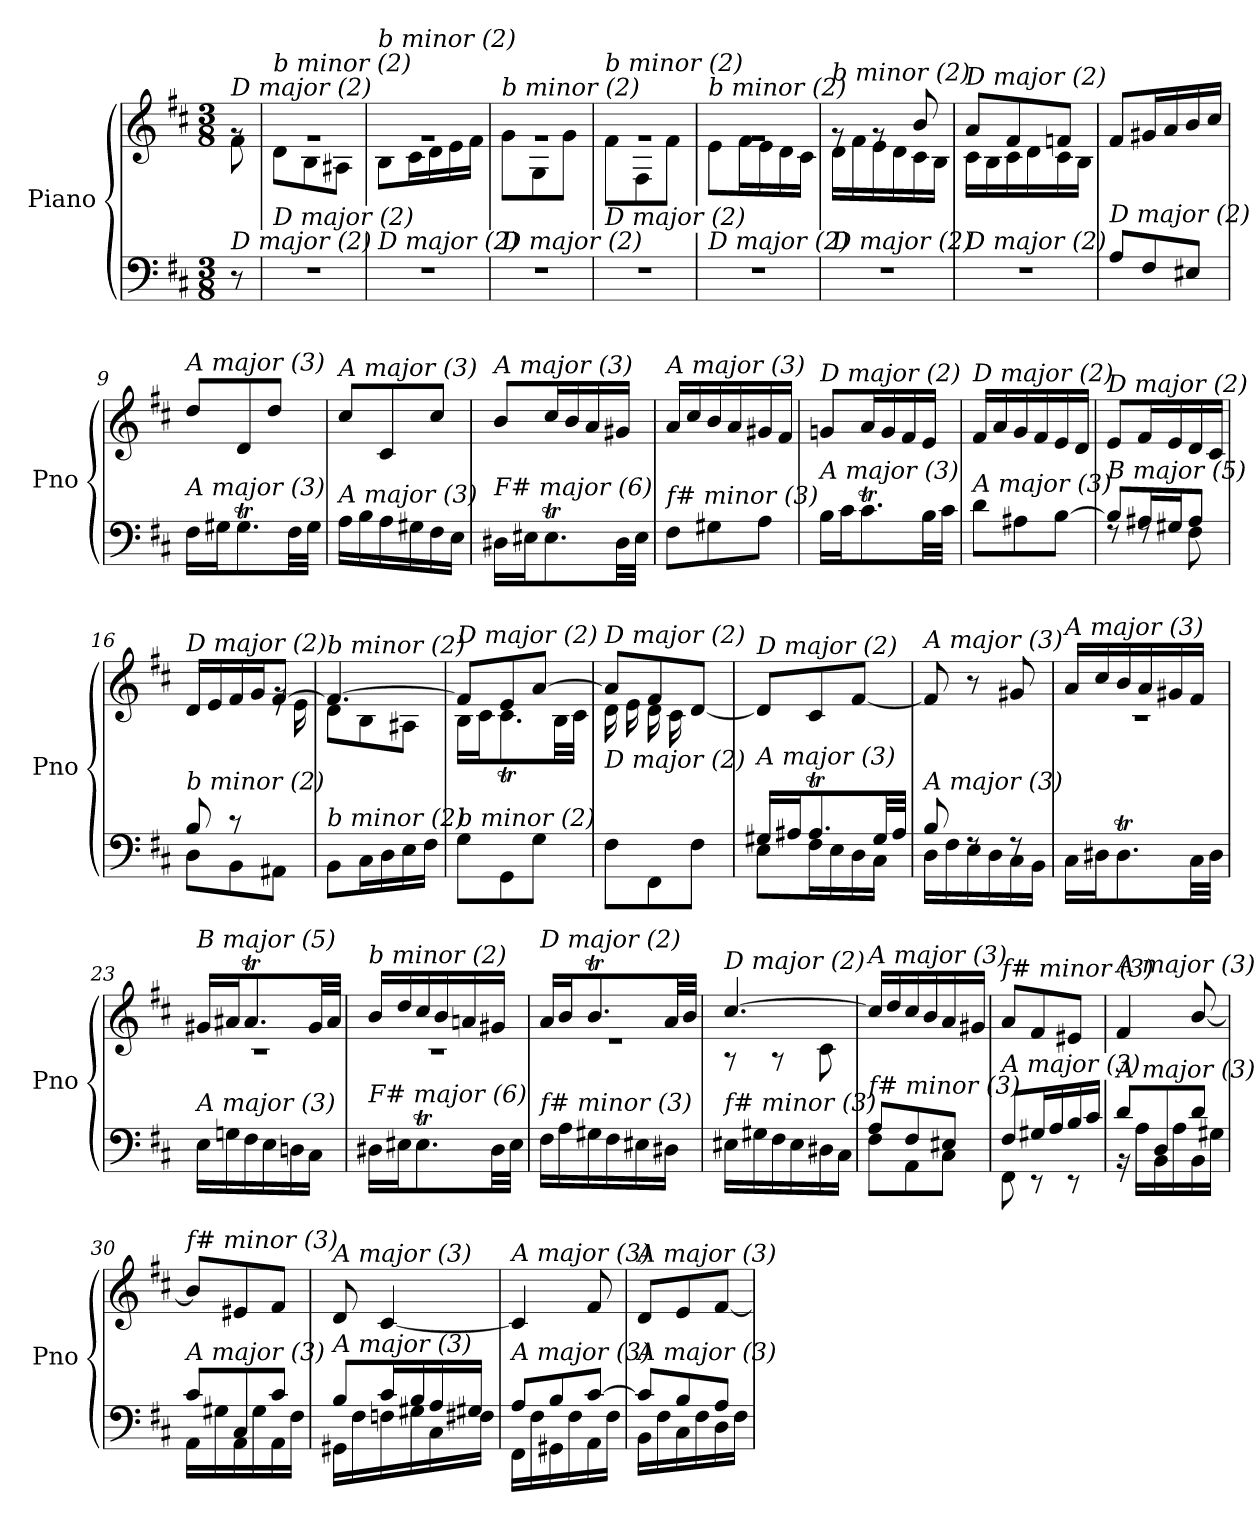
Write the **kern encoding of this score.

**kern	**kern
*part1	*part1
*staff2	*staff1
*I"Piano	*
*I'Pno	*
*clefF4	*clefG2
*k[f#c#]	*k[f#c#]
*M3/8	*M3/8
=	=
*	*^
!	!LO:TX:i:t=D major (2)	!
!LO:TX:i:t=D major (2)	!	!
8r	8rg	8f#\
=1	=1	=1
!	!LO:TX:i:t=b minor (2)	!
!LO:TX:i:t=D major (2)	!	!
4.r	4.rg	8d\L
.	.	8B\
.	.	8A#X\J
=2	=2	=2
!	!LO:TX:i:t=b minor (2)	!
!LO:TX:i:t=D major (2)	!	!
4.r	4.rg	8B\L
.	.	16c#\L
.	.	16d\
.	.	16e\
.	.	16f#\JJ
=3	=3	=3
!	!LO:TX:i:t=b minor (2)	!
!LO:TX:i:t=D major (2)	!	!
4.r	4.rg	8g\L
.	.	8G\
.	.	8g\J
=4	=4	=4
!	!LO:TX:i:t=b minor (2)	!
!LO:TX:i:t=D major (2)	!	!
4.r	4.rg	8f#\L
.	.	8F#\
.	.	8f#\J
=5	=5	=5
!	!LO:TX:i:t=b minor (2)	!
!LO:TX:i:t=D major (2)	!	!
4.r	4.rg	8e\L
.	.	16f#\L
.	.	16e\
.	.	16d\
.	.	16c#\JJ
=6	=6	=6
!	!LO:TX:i:t=b minor (2)	!
!LO:TX:i:t=D major (2)	!	!
4.r	8rg	16d\LL
.	.	16f#\
.	8rg	16e\
.	.	16d\
.	8b/	16c#\
.	.	16B\JJ
!!LO:LB:g=z	!!
=7	=7	=7
!	!LO:TX:i:t=D major (2)	!
!LO:TX:i:t=D major (2)	!	!
4.r	8a/L	16c#\LL
.	.	16B\
.	8f#/	16c#\
.	.	16d\
.	8fni/J	16c#\
.	.	16B\JJ
=8	=8	=8
!	!LO:TX:i:t=A major (3)	!
!LO:TX:i:t=D major (2)	!	!
*	*v	*v
8A/L	8f#/L
8F#/	16g#X/L
.	16a/
8E#Xj/J	16b/
.	16cc#/JJ
=9	=9
!	!LO:TX:i:t=A major (3)
!LO:TX:i:t=A major (3)	!
16F#\LL	8dd/L
16G#X\J	.
8.G#t\	8d/
.	8dd/J
32F#\LL	.
32G#\JJJ	.
=10	=10
!	!LO:TX:i:t=A major (3)
!LO:TX:i:t=A major (3)	!
16A\LL	8cc#/L
16B\	.
16A\	8c#/
16G#X\	.
16F#\	8cc#/J
16E\JJ	.
=11	=11
!	!LO:TX:i:t=A major (3)
!LO:TX:i:t=F# major (6)	!
16D#X\LL	8b/L
16E#X\J	.
8.E#t\	16cc#/L
.	16b/
.	16a/
32D#\LL	16g#X/JJ
32E#\JJJ	.
=12	=12
!	!LO:TX:i:t=A major (3)
!LO:TX:i:t=f# minor (3)	!
8F#\L	16a/LL
.	16cc#/
8G#X\	16b/
.	16a/
8A\J	16g#X/
.	16f#/JJ
!!LO:LB:g=z
=13	=13
!	!LO:TX:i:t=D major (2)
!LO:TX:i:t=A major (3)	!
16B\LL	8gn/L
16c#\J	.
8.c#t\	16a/L
.	16g/
.	16f#/
32B\LL	16e/JJ
32c#\JJJ	.
=14	=14
!	!LO:TX:i:t=D major (2)
!LO:TX:i:t=A major (3)	!
8d\L	16f#/LL
.	16a/
8A#X\	16g/
.	16f#/
[8B\J	16e/
.	16d/JJ
=15	=15
*^	*
!	!	!LO:TX:i:t=D major (2)
!LO:TX:i:t=B major (5)	!	!
8B/L]	8rF	8e/L
16A#X/L	8rF	16f#/L
16G#X/J	.	16e/
8A#/J	8F#\	16d/
.	.	16c#/JJ
=16	=16	=16
*	*^	*^
!	!	!	!LO:TX:i:t=D major (2)	!
!LO:TX:i:t=b minor (2)	!	!	!	!
4ryy	8B/	8D\L	16d/LL	4ryy
.	.	.	16e/	.
.	8r	8BB\	16f#/	.
.	.	.	16g/J	.
8ryy	8ryy	8AA#X\J	[8f#/J	16rg
.	.	.	.	16e\
*v	*v	*v	*	*
=17	=17	=17
!	!LO:TX:i:t=b minor (2)	!
!LO:TX:i:t=b minor (2)	!	!
8BB\L	4.f#/_	8d\L
16C#\L	.	8B\
16D\	.	.
16E\	.	8A#X\J
16F#\JJ	.	.
=18	=18	=18
!	!LO:TX:i:t=D major (2)	!
!LO:TX:i:t=b minor (2)	!	!
8G\L	8f#/L]	16B\LL
.	.	16c#\J
8GG\	8e/	8.c#t\
8G\J	[8a/J	.
.	.	32B\LL
.	.	32c#\JJJ
!!LO:LB:g=z	!!
=19	=19	=19
*^	*	*
!	!	!LO:TX:i:t=D major (2)	!
!LO:TX:i:t=D major (2)	!	!	!
4ryy	8F#\L	8a/L]	16d\LL
.	.	.	16e\
.	8FF#\	8f#/	16d\
.	.	.	16c#\
16B/	8F#\J	[8d/J	8ryy
16A/JJ	.	.	.
*	*	*v	*v
=20	=20	=20
!	!	!LO:TX:i:t=D major (2)
!LO:TX:i:t=A major (3)	!	!
16G#X/LL	8E\L	8d/L]
16A#X/J	.	.
8.A#t/	16F#\L	8c#/
.	16E\	.
.	16D\	[8f#/J
32G#/LL	16C#\JJ	.
32A#/JJJ	.	.
=21	=21	=21
!	!	!LO:TX:i:t=A major (3)
!LO:TX:i:t=A major (3)	!	!
8B/	16D\LL	8f#/]
.	16F#\	.
8rF	16E\	8r
.	16D\	.
8rF	16C#\	8g#X/
.	16BB\JJ	.
=22	=22	=22
*	*	*^
!	!	!LO:TX:i:t=A major (3)	!
!LO:TX:i:t=E major (4)	!	!	!
*v	*v	*	*
16C#\LL	16a/LL	4.r
16D#X\J	16cc#/	.
8.D#t\	16b/	.
.	16a/	.
.	16g#X/	.
32C#\LL	16f#/JJ	.
32D#\JJJ	.	.
=23	=23	=23
!	!LO:TX:i:t=B major (5)	!
!LO:TX:i:t=A major (3)	!	!
16E\LL	16g#X/LL	4.r
16Gn\	16a#X/J	.
16F#\	8.a#t/	.
16E\	.	.
16Dn\	.	.
16C#\JJ	32g#/LL	.
.	32a#/JJJ	.
!!LO:LB:g=z	!!
=24	=24	=24
!	!LO:TX:i:t=b minor (2)	!
!LO:TX:i:t=F# major (6)	!	!
16D#X\LL	16b/LL	4.r
16E#X\J	16dd/	.
8.E#t\	16cc#/	.
.	16b/	.
.	16an/	.
32D#\LL	16g#X/JJ	.
32E#\JJJ	.	.
=25	=25	=25
!	!LO:TX:i:t=D major (2)	!
!LO:TX:i:t=f# minor (3)	!	!
16F#\LL	16a/LL	4.r
16A\	16b/J	.
16G#X\	8.bT/	.
16F#\	.	.
16E#X\	.	.
16D#X\JJ	32a/LL	.
.	32b/JJJ	.
=26	=26	=26
!	!LO:TX:i:t=D major (2)	!
!LO:TX:i:t=f# minor (3)	!	!
16E#X\LL	[4.cc#/	8r
16G#X\	.	.
16F#\	.	8r
16E#\	.	.
16D#X\	.	8c#\
16C#\JJ	.	.
*	*v	*v
=27	=27
*^	*
!	!	!LO:TX:i:t=A major (3)
!LO:TX:i:t=f# minor (3)	!	!
8A/L	8F#\L	16cc#/LL]
.	.	16dd/
8F#/	8AA\	16cc#/
.	.	16b/
8E#X/J	8C#\J	16a/
.	.	16g#X/JJ
=28	=28	=28
!	!	!LO:TX:i:t=f# minor (3)
!LO:TX:i:t=A major (3)	!	!
8F#/L	8FF#\	8a/L
16G#X/L	8r	8f#/
16A/	.	.
16B/	8r	8e#X/J
16c#/JJ	.	.
=29	=29	=29
!	!	!LO:TX:i:t=A major (3)
!LO:TX:i:t=A major (3)	!	!
8d/L	16r	4f#/
.	16A\LL	.
8D/	16BB\	.
.	16A\	.
8d/J	16BB\	[8b/
.	16G#X\JJ	.
!!LO:PB:g=z
=30	=30	=30
!	!	!LO:TX:i:t=f# minor (3)
!LO:TX:i:t=A major (3)	!	!
8c#/L	16AA\LL	8b/L]
.	16G#X\	.
8C#/	16AA\	8e#X/
.	16G#\	.
8c#/J	16AA\	8f#/J
.	16F#\JJ	.
=31	=31	=31
!	!	!LO:TX:i:t=A major (3)
!LO:TX:i:t=A major (3)	!	!
8B/L	16GG#X\LL	8d/
.	16F#\	.
16c#/L	16Fni\	[4c#/
16B/	16G#X\	.
16A/	16C#\	.
16G#X/JJ	16F#i\JJ	.
=32	=32	=32
!	!	!LO:TX:i:t=A major (3)
!LO:TX:i:t=A major (3)	!	!
8A/L	16FF#\LL	4c#/]
.	16F#\	.
8B/	16GG#X\	.
.	16F#\	.
[8c#/J	16AA\	8f#/
.	16F#\JJ	.
=33	=33	=33
!	!	!LO:TX:i:t=A major (3)
!LO:TX:i:t=A major (3)	!	!
8c#/L]	16BB\LL	8d/L
.	16F#\	.
8B/	16C#\	8e/
.	16F#\	.
8A/J	16D\	[8f#/J
.	16F#\JJ	.
*v	*v	*
=	=
*-	*-
